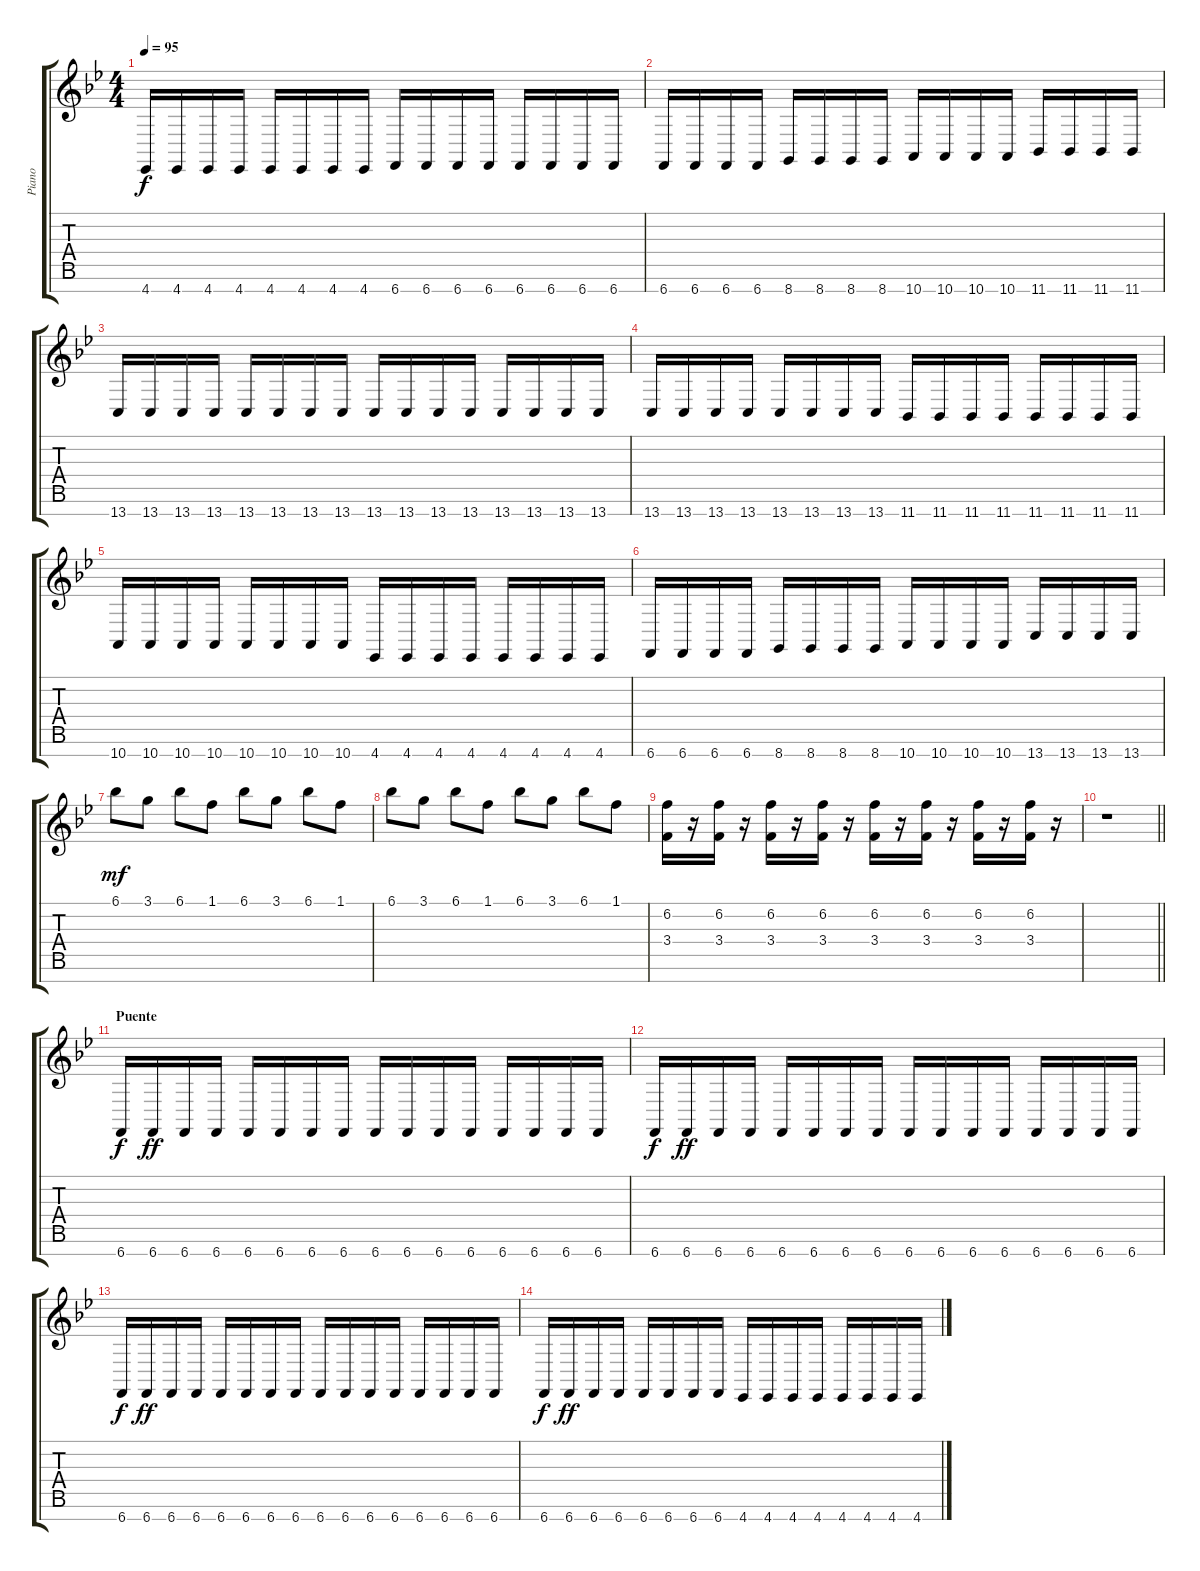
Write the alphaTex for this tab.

\track ("Piano" "Piano") {instrument acousticgrandpiano}
\staff {score tabs}
\tuning (E5 B4 G4 D4 A3 E3 B1) {hide}
\ts (4 4)
\tempo 95
\clef g2
\ks bb
4.7.16{dy f} 4.7.16 4.7.16 4.7.16 4.7.16 4.7.16 4.7.16 4.7.16 6.7.16 6.7.16 6.7.16 6.7.16 6.7.16 6.7.16 6.7.16 6.7.16 |
6.7.16 6.7.16 6.7.16 6.7.16 8.7.16 8.7.16 8.7.16 8.7.16 10.7.16 10.7.16 10.7.16 10.7.16 11.7.16 11.7.16 11.7.16 11.7.16 |
13.7.16 13.7.16 13.7.16 13.7.16 13.7.16 13.7.16 13.7.16 13.7.16 13.7.16 13.7.16 13.7.16 13.7.16 13.7.16 13.7.16 13.7.16 13.7.16 |
13.7.16 13.7.16 13.7.16 13.7.16 13.7.16 13.7.16 13.7.16 13.7.16 11.7.16 11.7.16 11.7.16 11.7.16 11.7.16 11.7.16 11.7.16 11.7.16 |
10.7.16 10.7.16 10.7.16 10.7.16 10.7.16 10.7.16 10.7.16 10.7.16 4.7.16 4.7.16 4.7.16 4.7.16 4.7.16 4.7.16 4.7.16 4.7.16 |
6.7.16 6.7.16 6.7.16 6.7.16 8.7.16 8.7.16 8.7.16 8.7.16 10.7.16 10.7.16 10.7.16 10.7.16 13.7.16 13.7.16 13.7.16 13.7.16 |
6.1.8{dy mf} 3.1.8 6.1.8 1.1.8 6.1.8 3.1.8 6.1.8 1.1.8 |
6.1.8 3.1.8 6.1.8 1.1.8 6.1.8 3.1.8 6.1.8 1.1.8 |
(6.2 3.4).16 r.16 (6.2 3.4).16 r.16 (6.2 3.4).16 r.16 (6.2 3.4).16 r.16 (6.2 3.4).16 r.16 (6.2 3.4).16 r.16 (6.2 3.4).16 r.16 (6.2 3.4).16 r.16 |
\barLineRight lightlight
r.1 |
\section ("" "Puente")
6.7.16{dy f} 6.7.16{dy ff} 6.7.16 6.7.16 6.7.16 6.7.16 6.7.16 6.7.16 6.7.16 6.7.16 6.7.16 6.7.16 6.7.16 6.7.16 6.7.16 6.7.16 |
6.7.16{dy f} 6.7.16{dy ff} 6.7.16 6.7.16 6.7.16 6.7.16 6.7.16 6.7.16 6.7.16 6.7.16 6.7.16 6.7.16 6.7.16 6.7.16 6.7.16 6.7.16 |
6.7.16{dy f} 6.7.16{dy ff} 6.7.16 6.7.16 6.7.16 6.7.16 6.7.16 6.7.16 6.7.16 6.7.16 6.7.16 6.7.16 6.7.16 6.7.16 6.7.16 6.7.16 |
6.7.16{dy f} 6.7.16{dy ff} 6.7.16 6.7.16 6.7.16 6.7.16 6.7.16 6.7.16 4.7.16 4.7.16 4.7.16 4.7.16 4.7.16 4.7.16 4.7.16 4.7.16
